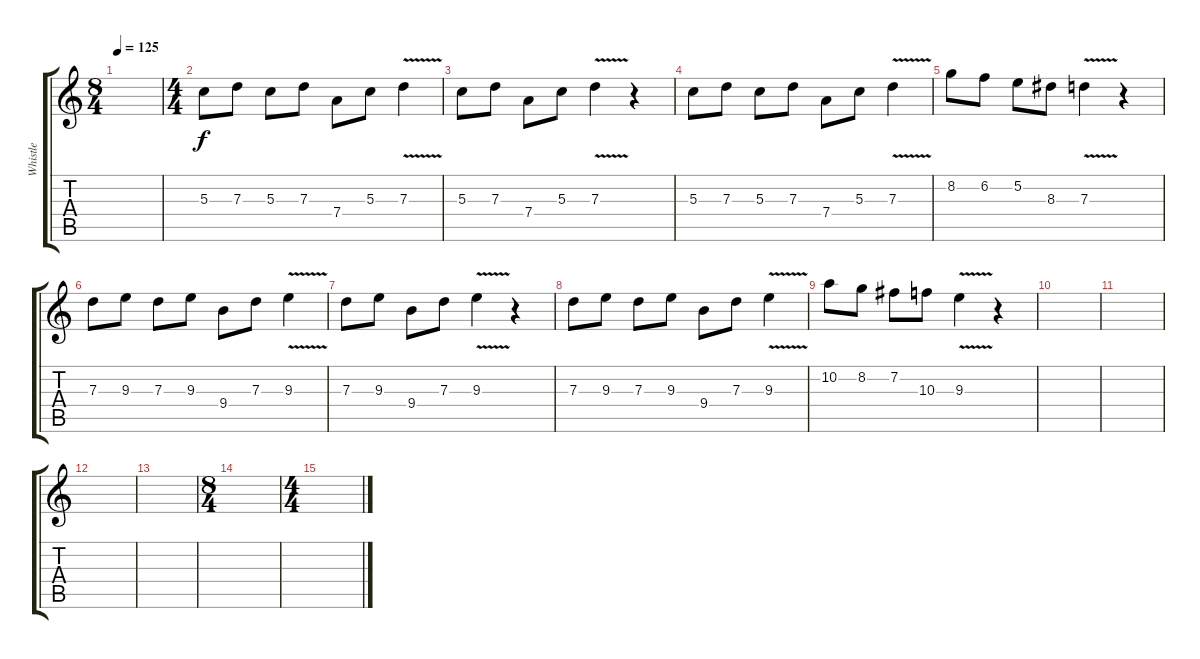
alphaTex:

\track ("Whistle" "Whistle") {instrument whistle}
\staff {score tabs}
\tuning (E5 B4 G4 D4 A3 E3) {hide}
\ts (8 4)
\tempo 125
\clef g2
\ks c
|
\ts (4 4)
5.3.8 7.3.8 5.3.8 7.3.8 7.4.8 5.3.8 7.3{v}.4 |
5.3.8 7.3.8 7.4.8 5.3.8 7.3{v}.4 r.4 |
5.3.8 7.3.8 5.3.8 7.3.8 7.4.8 5.3.8 7.3{v}.4 |
8.2.8 6.2.8 5.2.8 8.3.8 7.3{v}.4 r.4 |
7.3.8 9.3.8 7.3.8 9.3.8 9.4.8 7.3.8 9.3{v}.4 |
7.3.8 9.3.8 9.4.8 7.3.8 9.3{v}.4 r.4 |
7.3.8 9.3.8 7.3.8 9.3.8 9.4.8 7.3.8 9.3{v}.4 |
10.2.8 8.2.8 7.2.8 10.3.8 9.3{v}.4 r.4 |
|
|
|
|
\ts (8 4)
|
\ts (4 4)
